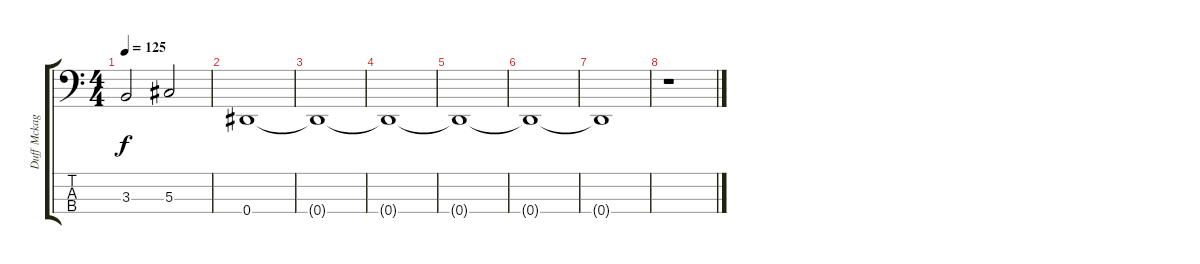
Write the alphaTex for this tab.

\track ("Duff Mckagan" "Duff Mckag") {instrument electricbassfinger}
\staff {score tabs}
\tuning (Gb2 Db2 Ab1 Eb1) {hide}
\ts (4 4)
\tempo 125
\clef f4
\ks c
3.3.2{dy f} 5.3.2 |
0.4.1 |
0.4{t}.1 |
0.4{t}.1 |
0.4{t}.1 |
0.4{t}.1 |
0.4{t}.1 |
r.1
